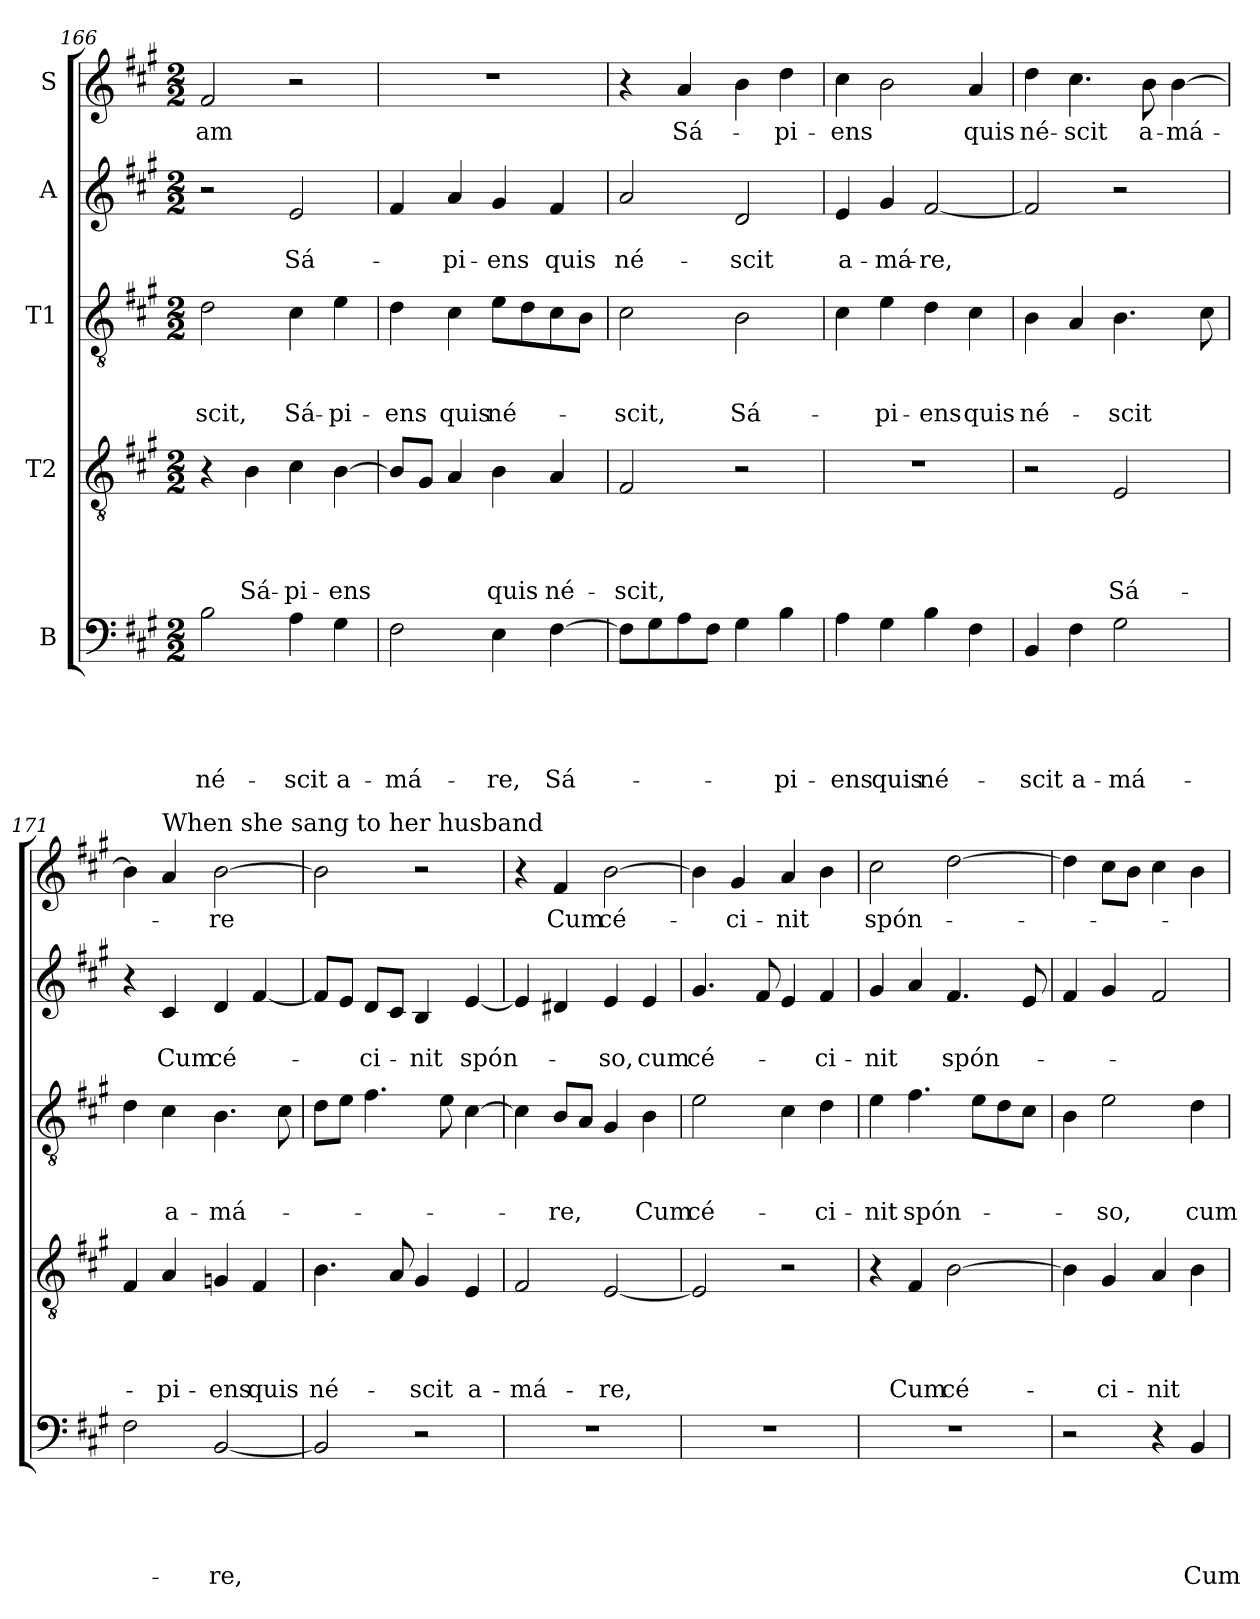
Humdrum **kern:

**kern	**text	**text	**text	**text	**text	**kern	**text	**text	**text	**text	**kern	**text	**text	**text	**kern	**text	**text	**kern	**text
*part5	*part5	*part5	*part5	*part5	*part5	*part4	*part4	*part4	*part4	*part4	*part3	*part3	*part3	*part3	*part2	*part2	*part2	*part1	*part1
*staff5	*staff5	*staff5	*staff5	*staff5	*staff5	*staff4	*staff4	*staff4	*staff4	*staff4	*staff3	*staff3	*staff3	*staff3	*staff2	*staff2	*staff2	*staff1	*staff1
*I"B	*	*	*	*	*	*I"T2	*	*	*	*	*I"T1	*	*	*	*I"A	*	*	*I"S	*
*clefF4	*	*	*	*	*	*clefGv2	*	*	*	*	*clefGv2	*	*	*	*clefG2	*	*	*clefG2	*
*k[f#c#g#]	*	*	*	*	*	*k[f#c#g#]	*	*	*	*	*k[f#c#g#]	*	*	*	*k[f#c#g#]	*	*	*k[f#c#g#]	*
*A:	*	*	*	*	*	*A:	*	*	*	*	*A:	*	*	*	*A:	*	*	*A:	*
*M2/2	*	*	*	*	*	*M2/2	*	*	*	*	*M2/2	*	*	*	*M2/2	*	*	*M2/2	*
=166	=166	=166	=166	=166	=166	=166	=166	=166	=166	=166	=166	=166	=166	=166	=166	=166	=166	=166	=166
!	!	!	!	!	!LO:LY:b	!	!	!	!	!	!	!	!	!LO:LY:b	!	!	!	!	!LO:LY:b
2B\	.	.	.	.	né-	4r	.	.	.	.	2d\	.	.	-scit,	2r	.	.	2f#/	-am
!	!	!	!	!	!	!	!	!	!	!LO:LY:b	!	!	!	!	!	!	!	!	!
.	.	.	.	.	.	4B\	.	.	.	Sá-	.	.	.	.	.	.	.	.	.
!	!	!	!	!	!LO:LY:b	!	!	!	!	!LO:LY:b	!	!	!	!LO:LY:b	!	!	!LO:LY:b	!	!
4A\	.	.	.	.	-scit	4c#\	.	.	.	-pi-	4c#\	.	.	Sá-	2e/	.	Sá-	2r	.
!	!	!	!	!	!LO:LY:b	!	!	!	!	!LO:LY:b	!	!	!	!LO:LY:b	!	!	!	!	!
4G#\	.	.	.	.	a-	[4B\	.	.	.	-ens	4e\	.	.	-pi-	.	.	.	.	.
=167	=167	=167	=167	=167	=167	=167	=167	=167	=167	=167	=167	=167	=167	=167	=167	=167	=167	=167	=167
!	!	!	!	!	!LO:LY:b	!	!	!	!	!	!	!	!	!LO:LY:b	!	!	!	!	!
2F#\	.	.	.	.	-má-	8B/L]	.	.	.	.	4d\	.	.	-ens	4f#/	.	.	1r	.
.	.	.	.	.	.	8G#/J	.	.	.	.	.	.	.	.	.	.	.	.	.
!	!	!	!	!	!	!	!	!	!	!	!	!	!	!LO:LY:b	!	!	!LO:LY:b	!	!
.	.	.	.	.	.	4A/	.	.	.	.	4c#\	.	.	quis	4a/	.	-pi-	.	.
!	!	!	!	!	!LO:LY:b	!	!	!	!	!LO:LY:b	!	!	!	!LO:LY:b	!	!	!LO:LY:b	!	!
4E\	.	.	.	.	-re,	4B\	.	.	.	quis	8e\L	.	.	né-	4g#/	.	-ens	.	.
.	.	.	.	.	.	.	.	.	.	.	8d\	.	.	.	.	.	.	.	.
!	!	!	!	!	!LO:LY:b	!	!	!	!	!LO:LY:b	!	!	!	!	!	!	!LO:LY:b	!	!
[4F#\	.	.	.	.	Sá-	4A/	.	.	.	né-	8c#\	.	.	.	4f#/	.	quis	.	.
.	.	.	.	.	.	.	.	.	.	.	8B\J	.	.	.	.	.	.	.	.
!!LO:PB:g=z
=168	=168	=168	=168	=168	=168	=168	=168	=168	=168	=168	=168	=168	=168	=168	=168	=168	=168	=168	=168
!	!	!	!	!	!	!	!	!	!	!LO:LY:b	!	!	!	!LO:LY:b	!	!	!LO:LY:b	!	!
8F#\L]	.	.	.	.	.	2F#/	.	.	.	-scit,	2c#\	.	.	-scit,	2a/	.	né-	4r	.
8G#\	.	.	.	.	.	.	.	.	.	.	.	.	.	.	.	.	.	.	.
!	!	!	!	!	!	!	!	!	!	!	!	!	!	!	!	!	!	!	!LO:LY:b
8A\	.	.	.	.	.	.	.	.	.	.	.	.	.	.	.	.	.	4a/	Sá-
8F#\J	.	.	.	.	.	.	.	.	.	.	.	.	.	.	.	.	.	.	.
!	!	!	!	!	!	!	!	!	!	!	!	!	!	!LO:LY:b	!	!	!LO:LY:b	!	!
4G#\	.	.	.	.	.	2r	.	.	.	.	2B\	.	.	Sá-	2d/	.	-scit	4b\	.
!	!	!	!	!	!LO:LY:b	!	!	!	!	!	!	!	!	!	!	!	!	!	!LO:LY:b
4B\	.	.	.	.	-pi-	.	.	.	.	.	.	.	.	.	.	.	.	4dd\	-pi-
=169	=169	=169	=169	=169	=169	=169	=169	=169	=169	=169	=169	=169	=169	=169	=169	=169	=169	=169	=169
!	!	!	!	!	!LO:LY:b	!	!	!	!	!	!	!	!	!	!	!	!LO:LY:b	!	!LO:LY:b
4A\	.	.	.	.	-ens	1r	.	.	.	.	4c#\	.	.	.	4e/	.	a-	4cc#\	-ens
!	!	!	!	!	!LO:LY:b	!	!	!	!	!	!	!	!	!LO:LY:b	!	!	!LO:LY:b	!	!
4G#\	.	.	.	.	quis	.	.	.	.	.	4e\	.	.	-pi-	4g#/	.	-má-	2b\	.
!	!	!	!	!	!LO:LY:b	!	!	!	!	!	!	!	!	!LO:LY:b	!	!	!LO:LY:b	!	!
4B\	.	.	.	.	né-	.	.	.	.	.	4d\	.	.	-ens	[2f#/	.	-re,	.	.
!	!	!	!	!	!	!	!	!	!	!	!	!	!	!LO:LY:b	!	!	!	!	!LO:LY:b
4F#\	.	.	.	.	.	.	.	.	.	.	4c#\	.	.	quis	.	.	.	4a/	quis
=170	=170	=170	=170	=170	=170	=170	=170	=170	=170	=170	=170	=170	=170	=170	=170	=170	=170	=170	=170
!	!	!	!	!	!LO:LY:b	!	!	!	!	!	!	!	!	!LO:LY:b	!	!	!	!	!LO:LY:b
4BB/	.	.	.	.	-scit	2r	.	.	.	.	4B\	.	.	né-	2f#/]	.	.	4dd\	né-
!	!	!	!	!	!LO:LY:b	!	!	!	!	!	!	!	!	!	!	!	!	!	!LO:LY:b
4F#\	.	.	.	.	a-	.	.	.	.	.	4A/	.	.	.	.	.	.	4.cc#\	-scit
!	!	!	!	!	!LO:LY:b	!	!	!	!	!LO:LY:b	!	!	!	!LO:LY:b	!	!	!	!	!
2G#\	.	.	.	.	-má-	2E/	.	.	.	Sá-	4.B\	.	.	-scit	2r	.	.	.	.
!	!	!	!	!	!	!	!	!	!	!	!	!	!	!	!	!	!	!	!LO:LY:b
.	.	.	.	.	.	.	.	.	.	.	.	.	.	.	.	.	.	8b\	a-
!	!	!	!	!	!	!	!	!	!	!	!	!	!	!	!	!	!	!	!LO:LY:b
.	.	.	.	.	.	.	.	.	.	.	.	.	.	.	.	.	.	[4b\	-má-
.	.	.	.	.	.	.	.	.	.	.	8c#\	.	.	.	.	.	.	.	.
=171	=171	=171	=171	=171	=171	=171	=171	=171	=171	=171	=171	=171	=171	=171	=171	=171	=171	=171	=171
2F#\	.	.	.	.	.	4F#/	.	.	.	.	4d\	.	.	.	4r	.	.	4b\]	.
!	!	!	!	!	!	!	!	!	!	!	!	!	!	!	!	!	!	!LO:TX:a:t=When she sang to her husband	!
!	!	!	!	!	!	!	!	!	!	!LO:LY:b	!	!	!	!LO:LY:b	!	!	!LO:LY:b	!	!
.	.	.	.	.	.	4A/	.	.	.	-pi-	4c#\	.	.	a-	4c#/	.	Cum	4a/	.
!	!	!	!	!	!LO:LY:b	!	!	!	!	!LO:LY:b	!	!	!	!LO:LY:b	!	!	!LO:LY:b	!	!LO:LY:b
[2BB/	.	.	.	.	-re,	4Gni/	.	.	.	-ens	4.B\	.	.	-má-	4d/	.	cé-	[2b\	-re
!	!	!	!	!	!	!	!	!	!	!LO:LY:b	!	!	!	!	!	!	!	!	!
.	.	.	.	.	.	4F#/	.	.	.	quis	.	.	.	.	[4f#/	.	.	.	.
.	.	.	.	.	.	.	.	.	.	.	8c#\	.	.	.	.	.	.	.	.
=172	=172	=172	=172	=172	=172	=172	=172	=172	=172	=172	=172	=172	=172	=172	=172	=172	=172	=172	=172
!	!	!	!	!	!	!	!	!	!	!LO:LY:b	!	!	!	!	!	!	!	!	!
2BB/]	.	.	.	.	.	4.B\	.	.	.	né-	8d\L	.	.	.	8f#/L]	.	.	2b\]	.
.	.	.	.	.	.	.	.	.	.	.	8e\J	.	.	.	8e/J	.	.	.	.
!	!	!	!	!	!	!	!	!	!	!	!	!	!	!	!	!	!LO:LY:b	!	!
.	.	.	.	.	.	.	.	.	.	.	4.f#\	.	.	.	8d/L	.	-ci-	.	.
.	.	.	.	.	.	8A/	.	.	.	.	.	.	.	.	8c#/J	.	.	.	.
!	!	!	!	!	!	!	!	!	!	!LO:LY:b	!	!	!	!	!	!	!LO:LY:b	!	!
2r	.	.	.	.	.	4G#i/	.	.	.	-scit	.	.	.	.	4B/	.	-nit	2r	.
.	.	.	.	.	.	.	.	.	.	.	8e\	.	.	.	.	.	.	.	.
!	!	!	!	!	!	!	!	!	!	!LO:LY:b	!	!	!	!	!	!	!LO:LY:b	!	!
.	.	.	.	.	.	4E/	.	.	.	a-	[4c#\	.	.	.	[4e/	.	spón-	.	.
!!LO:LB:g=z
=173	=173	=173	=173	=173	=173	=173	=173	=173	=173	=173	=173	=173	=173	=173	=173	=173	=173	=173	=173
!	!	!	!	!	!	!	!	!	!	!LO:LY:b	!	!	!	!	!	!	!	!	!
1r	.	.	.	.	.	2F#/	.	.	.	-má-	4c#\]	.	.	.	4e/]	.	.	4r	.
!	!	!	!	!	!	!	!	!	!	!	!	!	!	!LO:LY:b	!	!	!	!	!LO:LY:b
.	.	.	.	.	.	.	.	.	.	.	8B/L	.	.	-re,	4d#i/	.	.	4f#/	Cum
.	.	.	.	.	.	.	.	.	.	.	8A/J	.	.	.	.	.	.	.	.
!	!	!	!	!	!	!	!	!	!	!LO:LY:b	!	!	!	!	!	!	!LO:LY:b	!	!LO:LY:b
.	.	.	.	.	.	[2E/	.	.	.	-re,	4G#/	.	.	.	4e/	.	-so,	[2b\	cé-
!	!	!	!	!	!	!	!	!	!	!	!	!	!	!LO:LY:b	!	!	!LO:LY:b	!	!
.	.	.	.	.	.	.	.	.	.	.	4B\	.	.	Cum	4e/	.	cum	.	.
=174	=174	=174	=174	=174	=174	=174	=174	=174	=174	=174	=174	=174	=174	=174	=174	=174	=174	=174	=174
!	!	!	!	!	!	!	!	!	!	!	!	!	!	!LO:LY:b	!	!	!LO:LY:b	!	!
1r	.	.	.	.	.	2E/]	.	.	.	.	2e\	.	.	cé-	4.g#/	.	cé-	4b\]	.
!	!	!	!	!	!	!	!	!	!	!	!	!	!	!	!	!	!	!	!LO:LY:b
.	.	.	.	.	.	.	.	.	.	.	.	.	.	.	.	.	.	4g#/	-ci-
.	.	.	.	.	.	.	.	.	.	.	.	.	.	.	8f#/	.	.	.	.
!	!	!	!	!	!	!	!	!	!	!	!	!	!	!	!	!	!	!	!LO:LY:b
.	.	.	.	.	.	2r	.	.	.	.	4c#\	.	.	.	4e/	.	.	4a/	-nit
!	!	!	!	!	!	!	!	!	!	!	!	!	!	!LO:LY:b	!	!	!LO:LY:b	!	!
.	.	.	.	.	.	.	.	.	.	.	4d\	.	.	-ci-	4f#/	.	-ci-	4b\	.
=175	=175	=175	=175	=175	=175	=175	=175	=175	=175	=175	=175	=175	=175	=175	=175	=175	=175	=175	=175
!	!	!	!	!	!	!	!	!	!	!	!	!	!	!LO:LY:b	!	!	!LO:LY:b	!	!LO:LY:b
1r	.	.	.	.	.	4r	.	.	.	.	4e\	.	.	-nit	4g#/	.	-nit	2cc#\	spón-
!	!	!	!	!	!	!	!	!	!	!LO:LY:b	!	!	!	!LO:LY:b	!	!	!	!	!
.	.	.	.	.	.	4F#/	.	.	.	Cum	4.f#\	.	.	spón-	4a/	.	.	.	.
!	!	!	!	!	!	!	!	!	!	!LO:LY:b	!	!	!	!	!	!	!LO:LY:b	!	!
.	.	.	.	.	.	[2B\	.	.	.	cé-	.	.	.	.	4.f#/	.	spón-	[2dd\	.
.	.	.	.	.	.	.	.	.	.	.	8e\L	.	.	.	.	.	.	.	.
.	.	.	.	.	.	.	.	.	.	.	8d\	.	.	.	.	.	.	.	.
.	.	.	.	.	.	.	.	.	.	.	8c#\J	.	.	.	8e/	.	.	.	.
=176	=176	=176	=176	=176	=176	=176	=176	=176	=176	=176	=176	=176	=176	=176	=176	=176	=176	=176	=176
2r	.	.	.	.	.	4B\]	.	.	.	.	4B\	.	.	.	4f#/	.	.	4dd\]	.
!	!	!	!	!	!	!	!	!	!	!LO:LY:b	!	!	!	!LO:LY:b	!	!	!	!	!
.	.	.	.	.	.	4G#/	.	.	.	-ci-	2e\	.	.	-so,	4g#/	.	.	8cc#\L	.
.	.	.	.	.	.	.	.	.	.	.	.	.	.	.	.	.	.	8b\J	.
!	!	!	!	!	!	!	!	!	!	!LO:LY:b	!	!	!	!	!	!	!	!	!
4r	.	.	.	.	.	4A/	.	.	.	-nit	.	.	.	.	2f#/	.	.	4cc#\	.
!	!	!	!	!	!LO:LY:b	!	!	!	!	!	!	!	!	!LO:LY:b	!	!	!	!	!
4BB/	.	.	.	.	Cum	4B\	.	.	.	.	4d\	.	.	cum	.	.	.	4b\	.
=	=	=	=	=	=	=	=	=	=	=	=	=	=	=	=	=	=	=	=
*-	*-	*-	*-	*-	*-	*-	*-	*-	*-	*-	*-	*-	*-	*-	*-	*-	*-	*-	*-
